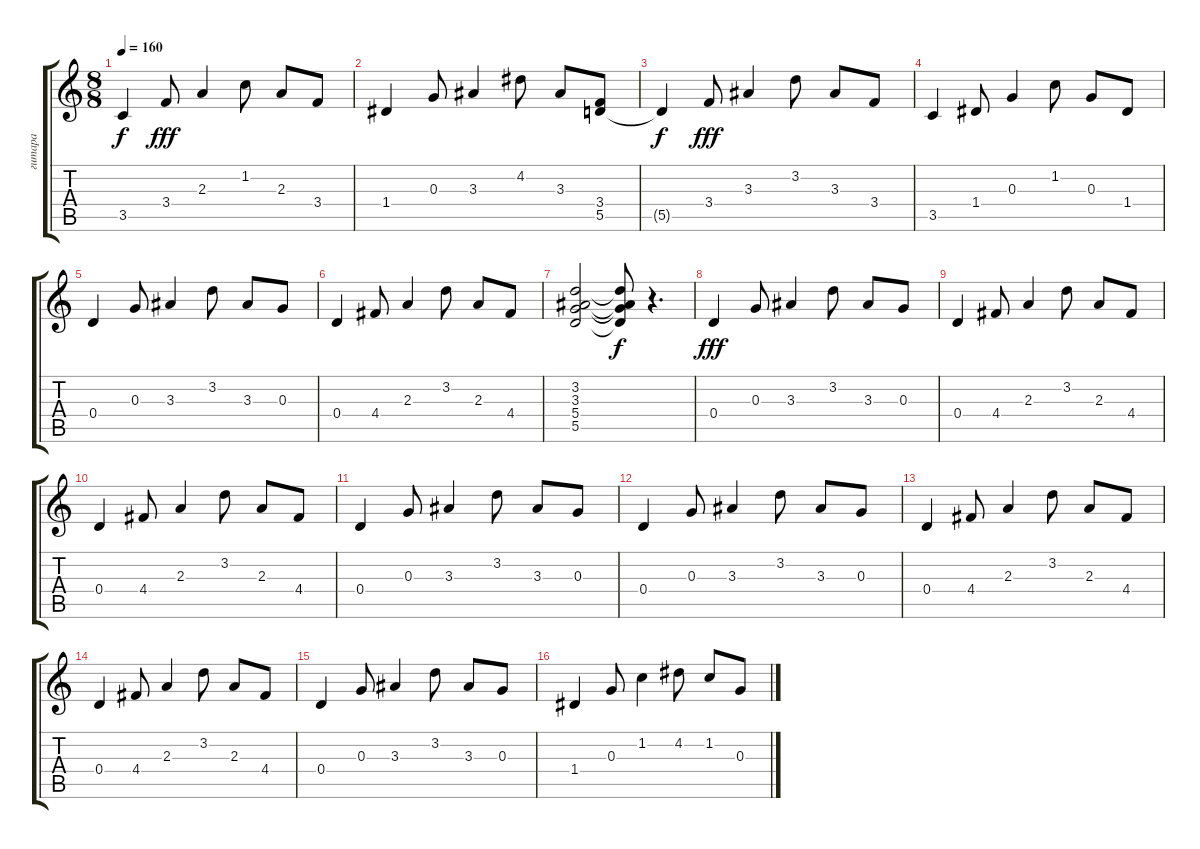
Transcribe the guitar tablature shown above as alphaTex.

\track ("гитара" "гитара") {instrument acousticguitarsteel}
\staff {score tabs}
\tuning (E4 B3 G3 D3 A2 E2) {hide}
\ts (8 8)
\tempo 160
\clef g2
\ks c
3.5{t}.4{dy f} 3.4.8{dy fff} 2.3.4 1.2.8 2.3.8 3.4.8 |
1.4.4 0.3.8 3.3.4 4.2.8 3.3.8 (3.4 5.5).8 |
5.5{t}.4{dy f} 3.4.8{dy fff} 3.3.4 3.2.8 3.3.8 3.4.8 |
3.5.4 1.4.8 0.3.4 1.2.8 0.3.8 1.4.8 |
0.4.4 0.3.8 3.3.4 3.2.8 3.3.8 0.3.8 |
0.4.4 4.4.8 2.3.4 3.2.8 2.3.8 4.4.8 |
(3.2 3.3 5.4 5.5).2 (3.2{t} 3.3{t} 5.4{t} 5.5{t}).8{dy f} r.4{d} |
0.4.4{dy fff} 0.3.8 3.3.4 3.2.8 3.3.8 0.3.8 |
0.4.4 4.4.8 2.3.4 3.2.8 2.3.8 4.4.8 |
0.4.4 4.4.8 2.3.4 3.2.8 2.3.8 4.4.8 |
0.4.4 0.3.8 3.3.4 3.2.8 3.3.8 0.3.8 |
0.4.4 0.3.8 3.3.4 3.2.8 3.3.8 0.3.8 |
0.4.4 4.4.8 2.3.4 3.2.8 2.3.8 4.4.8 |
0.4.4 4.4.8 2.3.4 3.2.8 2.3.8 4.4.8 |
0.4.4 0.3.8 3.3.4 3.2.8 3.3.8 0.3.8 |
1.4.4 0.3.8 1.2.4 4.2.8 1.2.8 0.3.8
